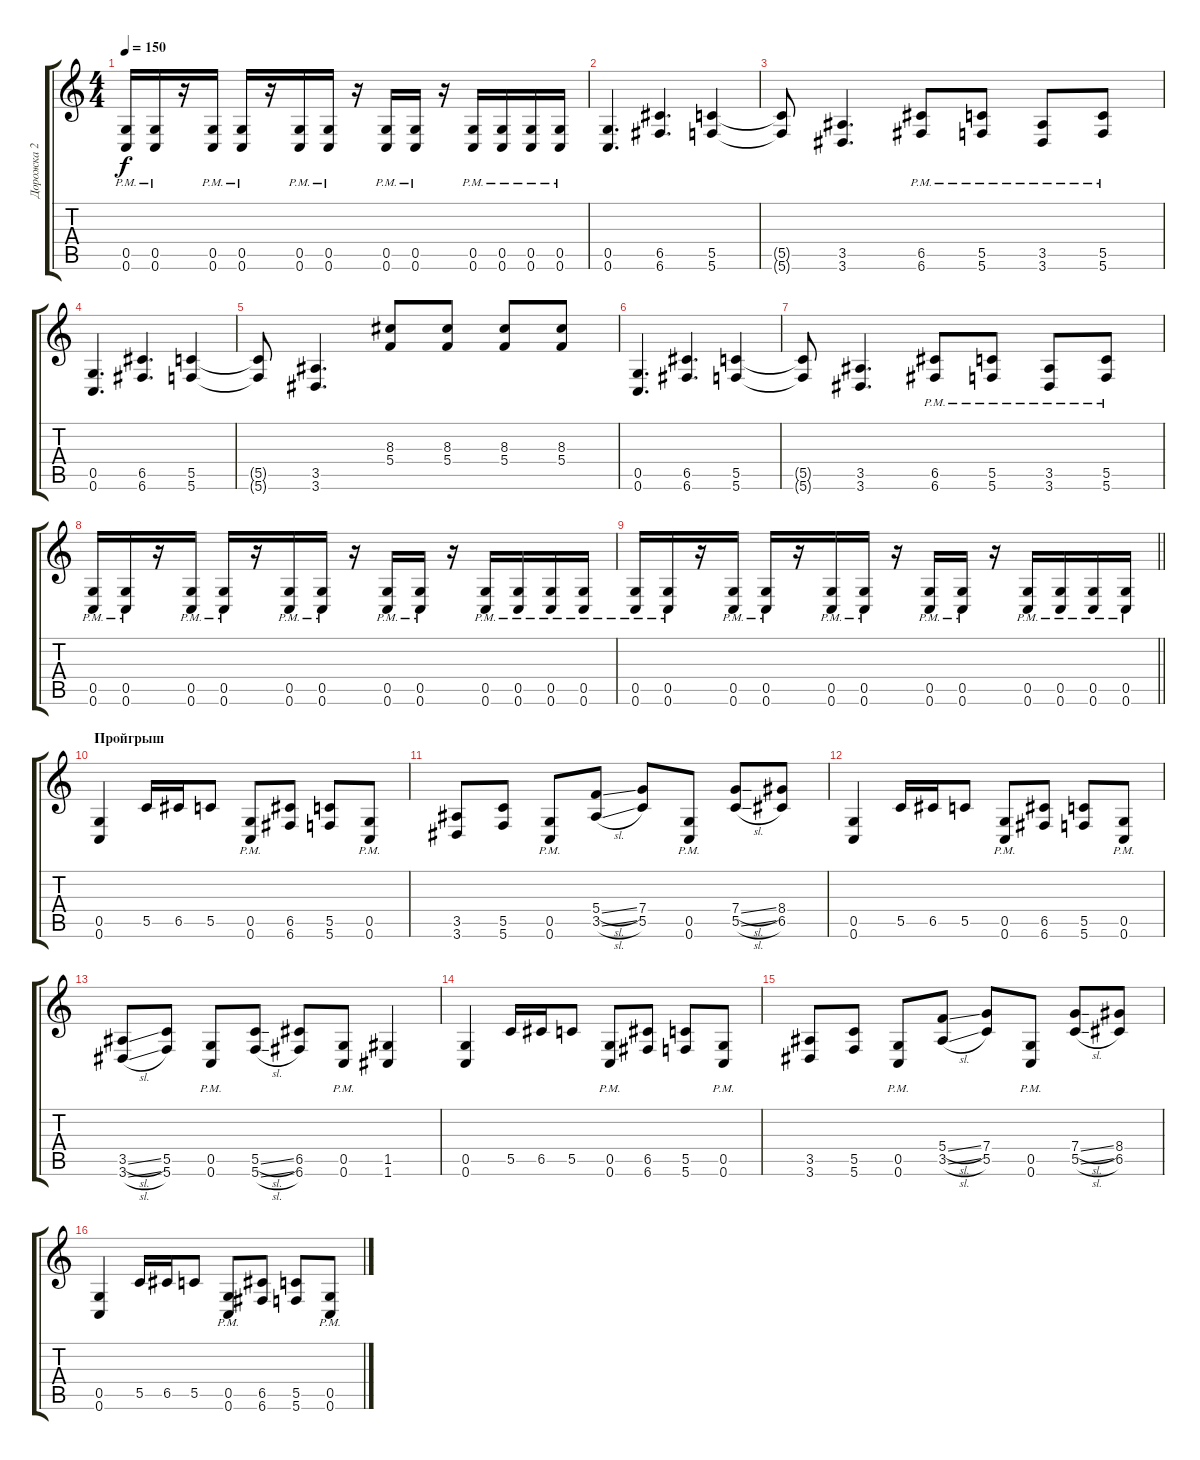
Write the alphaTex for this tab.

\track ("Дорожка 2" "Дорожка 2") {instrument distortionguitar}
\staff {score tabs}
\tuning (D4 A3 F3 C3 G2 C2) {hide}
\ts (4 4)
\tempo 150
\clef g2
\ks c
(0.5{pm} 0.6{pm}).16{dy f} (0.5{pm} 0.6{pm}).16 r.16 (0.5{pm} 0.6{pm}).16 (0.5{pm} 0.6{pm}).16 r.16 (0.5{pm} 0.6{pm}).16 (0.5{pm} 0.6{pm}).16 r.16 (0.5{pm} 0.6{pm}).16 (0.5{pm} 0.6{pm}).16 r.16 (0.5{pm} 0.6{pm}).16 (0.5{pm} 0.6{pm}).16 (0.5{pm} 0.6{pm}).16 (0.5{pm} 0.6{pm}).16 |
(0.5 0.6).4{d} (6.5 6.6).4{d} (5.5 5.6).4 |
(5.5{t} 5.6{t}).8 (3.5 3.6).4{d} (6.5{pm} 6.6{pm}).8 (5.5{pm} 5.6{pm}).8 (3.5{pm} 3.6{pm}).8 (5.5{pm} 5.6{pm}).8 |
(0.5 0.6).4{d} (6.5 6.6).4{d} (5.5 5.6).4 |
(5.5{t} 5.6{t}).8 (3.5 3.6).4{d} (8.3 5.4).8 (8.3 5.4).8 (8.3 5.4).8 (8.3 5.4).8 |
(0.5 0.6).4{d} (6.5 6.6).4{d} (5.5 5.6).4 |
(5.5{t} 5.6{t}).8 (3.5 3.6).4{d} (6.5{pm} 6.6{pm}).8 (5.5{pm} 5.6{pm}).8 (3.5{pm} 3.6{pm}).8 (5.5{pm} 5.6{pm}).8 |
(0.5{pm} 0.6{pm}).16 (0.5{pm} 0.6{pm}).16 r.16 (0.5{pm} 0.6{pm}).16 (0.5{pm} 0.6{pm}).16 r.16 (0.5{pm} 0.6{pm}).16 (0.5{pm} 0.6{pm}).16 r.16 (0.5{pm} 0.6{pm}).16 (0.5{pm} 0.6{pm}).16 r.16 (0.5{pm} 0.6{pm}).16 (0.5{pm} 0.6{pm}).16 (0.5{pm} 0.6{pm}).16 (0.5{pm} 0.6{pm}).16 |
\barLineRight lightlight
(0.5{pm} 0.6{pm}).16 (0.5{pm} 0.6{pm}).16 r.16 (0.5{pm} 0.6{pm}).16 (0.5{pm} 0.6{pm}).16 r.16 (0.5{pm} 0.6{pm}).16 (0.5{pm} 0.6{pm}).16 r.16 (0.5{pm} 0.6{pm}).16 (0.5{pm} 0.6{pm}).16 r.16 (0.5{pm} 0.6{pm}).16 (0.5{pm} 0.6{pm}).16 (0.5{pm} 0.6{pm}).16 (0.5{pm} 0.6{pm}).16 |
\section ("" "Пройгрыш")
(0.5 0.6).4{instrument distortionguitar} 5.5.16 6.5.16 5.5.8 (0.5{pm} 0.6{pm}).8 (6.5 6.6).8 (5.5 5.6).8 (0.5{pm} 0.6{pm}).8 |
(3.5 3.6).8 (5.5 5.6).8 (0.5{pm} 0.6{pm}).8 (5.4{sl} 3.5{sl}).8 (7.4 5.5).8 (0.5{pm} 0.6{pm}).8 (7.4{sl} 5.5{sl}).8 (8.4 6.5).8 |
(0.5 0.6).4 5.5.16 6.5.16 5.5.8 (0.5{pm} 0.6{pm}).8 (6.5 6.6).8 (5.5 5.6).8 (0.5{pm} 0.6{pm}).8 |
(3.5{sl} 3.6{sl}).8 (5.5 5.6).8 (0.5{pm} 0.6{pm}).8 (5.5{sl} 5.6{sl}).8 (6.5 6.6).8 (0.5{pm} 0.6{pm}).8 (1.5 1.6).4 |
(0.5 0.6).4 5.5.16 6.5.16 5.5.8 (0.5{pm} 0.6{pm}).8 (6.5 6.6).8 (5.5 5.6).8 (0.5{pm} 0.6{pm}).8 |
(3.5 3.6).8 (5.5 5.6).8 (0.5{pm} 0.6{pm}).8 (5.4{sl} 3.5{sl}).8 (7.4 5.5).8 (0.5{pm} 0.6{pm}).8 (7.4{sl} 5.5{sl}).8 (8.4 6.5).8 |
(0.5 0.6).4 5.5.16 6.5.16 5.5.8 (0.5{pm} 0.6{pm}).8 (6.5 6.6).8 (5.5 5.6).8 (0.5{pm} 0.6{pm}).8
